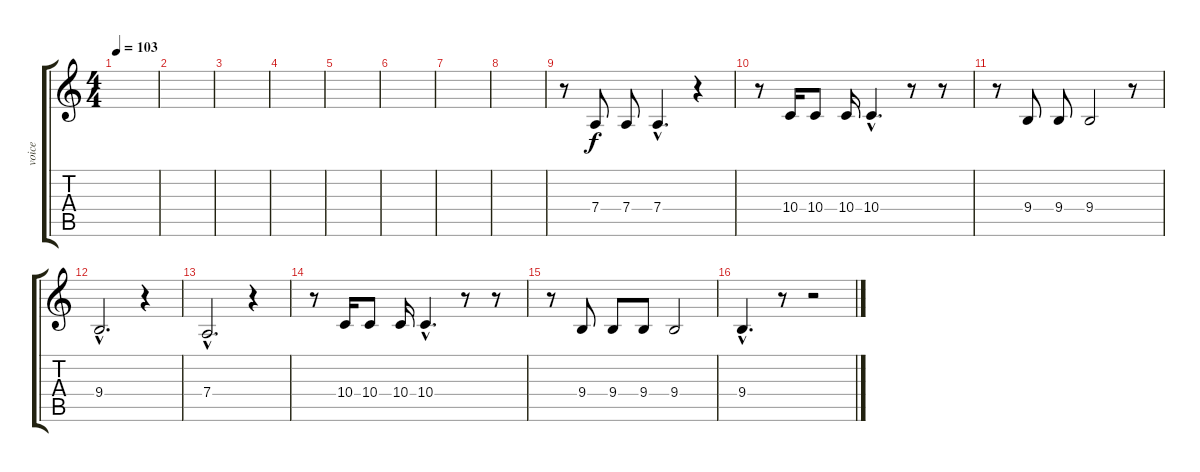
\track ("voice" "voice") {instrument pad2warm}
\staff {score tabs}
\tuning (E4 B3 G3 D3 A2 E2) {hide}
\ts (4 4)
\tempo 103
\clef g2
\ks c
|
|
|
|
|
|
|
|
r.8 7.4.8 7.4.8 7.4{hac}.4{d} r.4 |
r.8 10.4.16 10.4.8 10.4.16 10.4{hac}.4{d} r.8 r.8 |
r.8 9.4.8 9.4.8 9.4.2 r.8 |
9.4{hac}.2{d} r.4 |
7.4{hac}.2{d} r.4 |
r.8 10.4.16 10.4.8 10.4.16 10.4{hac}.4{d} r.8 r.8 |
r.8 9.4.8 9.4.8 9.4.8 9.4.2 |
9.4{hac}.4{d} r.8 r.2
